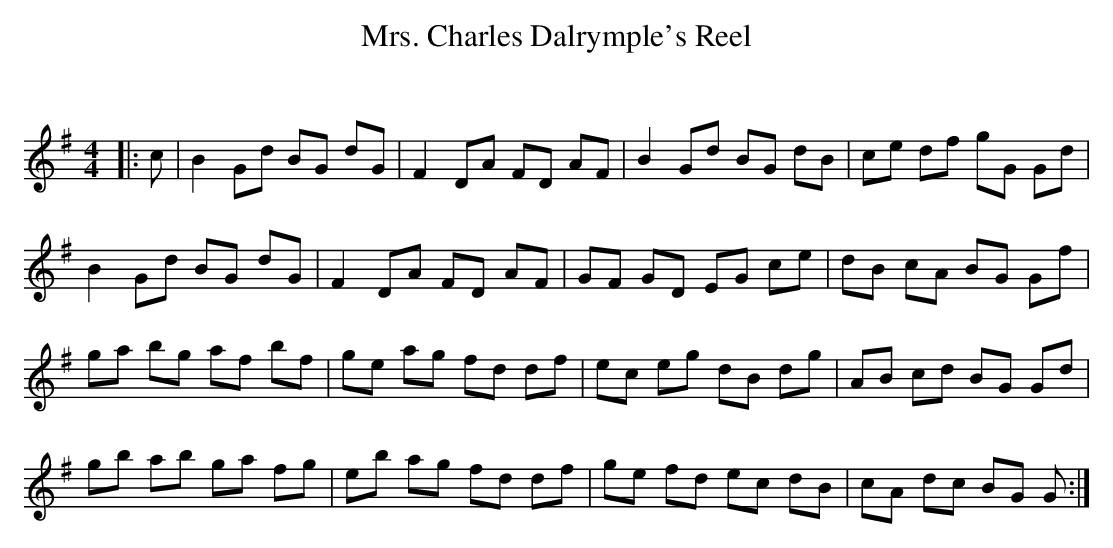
X:1
T: Mrs. Charles Dalrymple's Reel
C:
Q: 232
K:G
M:4/4
L:1/8
|:c|B2 Gd BG dG|F2 DA FD AF|B2 Gd BG dB|ce df gG Gd|
B2 Gd BG dG|F2 DA FD AF|GF GD EG ce|dB cA BG Gf|
ga bg af bf|ge ag fd df|ec eg dB dg|AB cd BG Gd|
gb ab ga fg|eb ag fd df|ge fd ec dB|cA dc BG G:|
